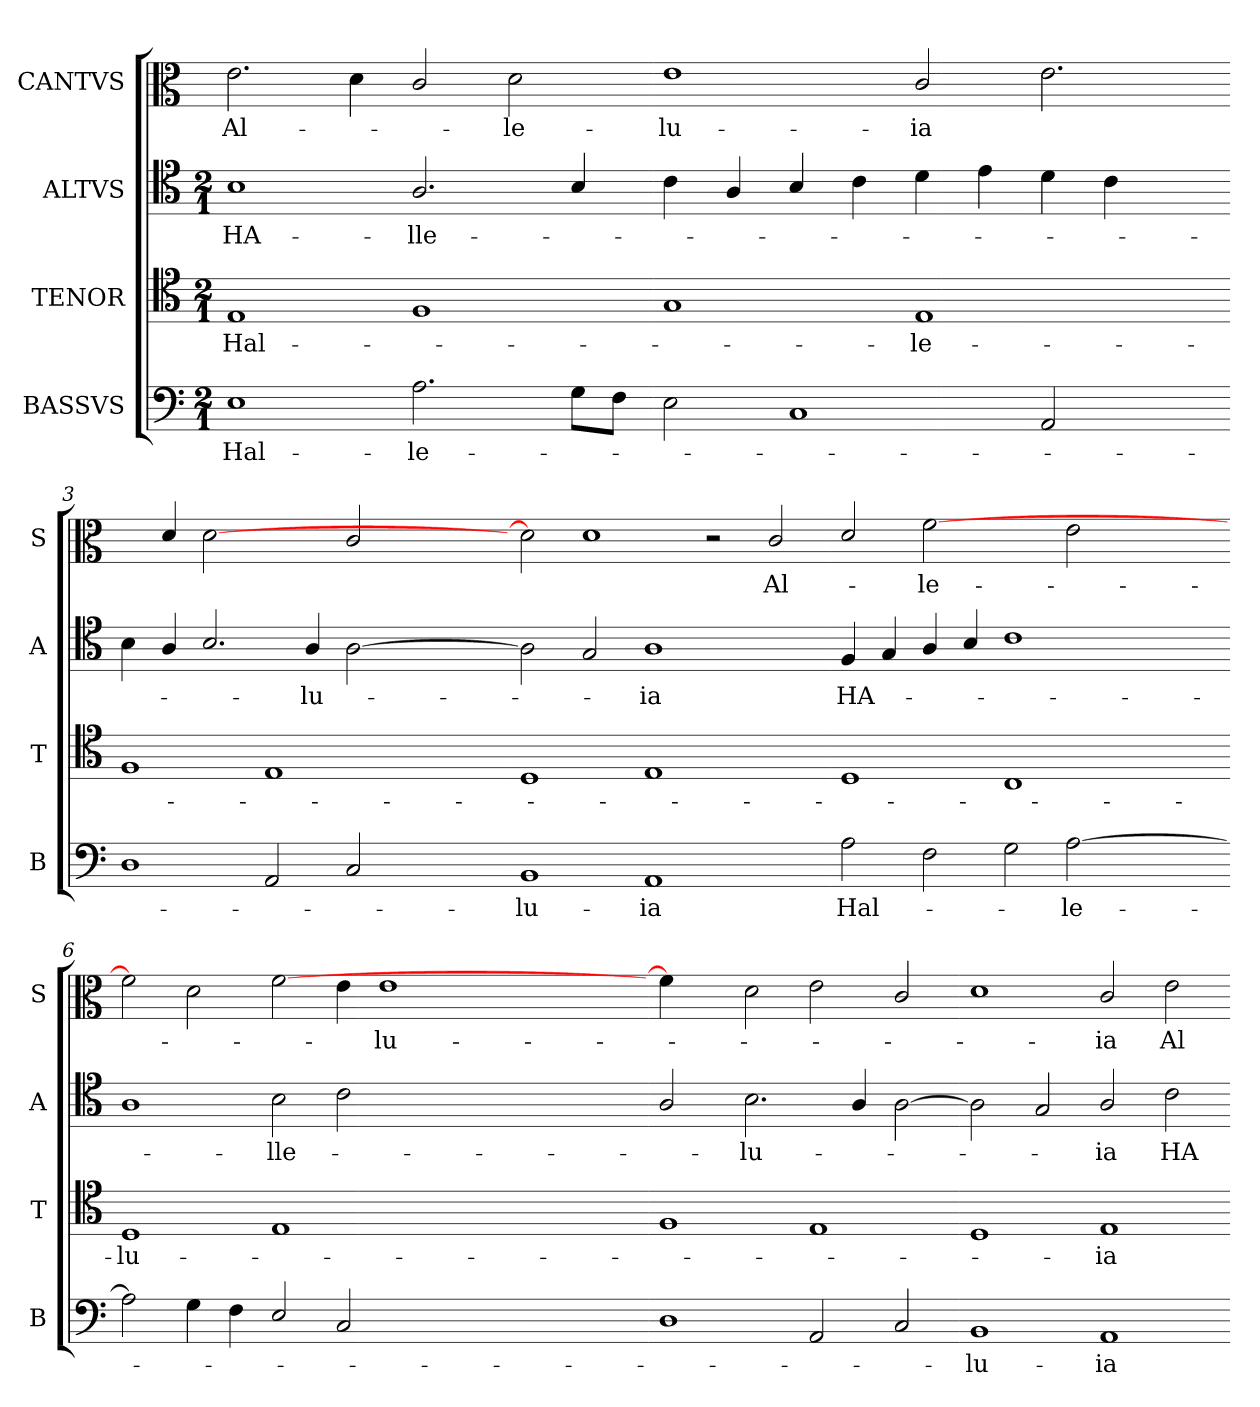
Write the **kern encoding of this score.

**kern	**text	**kern	**text	**kern	**text	**kern	**text
*part4	*part4	*part3	*part3	*part2	*part2	*part1	*part1
*staff4	*staff4	*staff3	*staff3	*staff2	*staff2	*staff1	*staff1
*I"BASSVS	*	*I"TENOR	*	*I"ALTVS	*	*I"CANTVS	*
*I'B	*	*I'T	*	*I'A	*	*I'S	*
*clefF4	*	*clefC4	*	*clefC4	*	*clefC3	*
*k[]	*	*k[]	*	*k[]	*	*k[]	*
*A:aeo	*	*A:aeo	*	*A:aeo	*	*A:aeo	*
*M2/1	*	*M2/1	*	*M2/1	*	*	*
=1	=1	=1	=1	=1	=1	=1	=1
1E	Hal-	1E	Hal-	1B	HA-	2.e\	Al-
.	.	.	.	.	.	4d\	.
2.A\	-le-	1F	.	2.A/	-lle-	2c/	.
.	.	.	.	.	.	2d\	-le-
8G\L	.	.	.	4B/	.	.	.
8F\J	.	.	.	.	.	.	.
=2-	=2-	=2-	=2-	=2-	=2-	=2-	=2-
2E\	.	1G	.	4c\	.	1e	-lu-
.	.	.	.	4A/	.	.	.
1C	.	.	.	4B/	.	.	.
.	.	.	.	4c\	.	.	.
.	.	1E	-le-	4d\	.	2c/	-ia
.	.	.	.	4e\	.	.	.
2AA/	.	.	.	4d\	.	2.e\	.
.	.	.	.	4c\	.	.	.
4ryy	.	4ryy	.	4ryy	.	.	.
=3-	=3-	=3-	=3-	=3-	=3-	=3-	=3-
1D	.	1F	.	4B\	.	4ryy	.
.	.	.	.	4A/	.	4d/	.
.	.	.	.	2.B/	.	[2d	.
2AA/	.	1E	.	.	.	2ryy	.
.	.	.	.	4A/	-lu-	.	.
2C/	.	.	.	[2A\	.	2c/	.
=4-	=4-	=4-	=4-	=4-	=4-	=4-	=4-
1BB	-lu-	1D	.	2A\]	.	2d]	.
.	.	.	.	2G/	.	1d	.
1AA	-ia	1E	.	1A	-ia	.	.
.	.	.	.	.	.	2r	.
!	!	!	!	!	!	!	!LO:LY:i
2ryy	.	2ryy	.	2ryy	.	2c/	Al-
=5-	=5-	=5-	=5-	=5-	=5-	=5-	=5-
!	!LO:LY:i	!	!	!	!LO:LY:i	!	!
2A\	Hal-	1D	.	4F/	HA-	2d/	.
.	.	.	.	4G/	.	.	.
!	!	!	!	!	!	!	!LO:LY:i
2F\	.	.	.	4A/	.	[2f	-le-
.	.	.	.	4B/	.	.	.
2G\	.	1C	.	1c	.	2ryy	.
!	!LO:LY:i	!	!	!	!	!	!
[2A\	-le-	.	.	.	.	2e\	.
=6-	=6-	=6-	=6-	=6-	=6-	=6-	=6-
2A\]	.	1D	-lu-	1A	.	2f]	.
4G\	.	.	.	.	.	2d\	.
4F\	.	.	.	.	.	.	.
!	!	!	!	!	!LO:LY:i	!	!
2E/	.	1E	.	2B\	-lle-	[2f\	.
2C/	.	.	.	2c\	.	4e\	.
!	!	!	!	!	!	!	!LO:LY:i
.	.	.	.	.	.	1e\	-lu-
2.ryy	.	2.ryy	.	2.ryy	.	.	.
=7-	=7-	=7-	=7-	=7-	=7-	=7-	=7-
1D	.	1F	.	2A/	.	4f\]	.
.	.	.	.	.	.	4ryy	.
!	!	!	!	!	!LO:LY:i	!	!
.	.	.	.	2.B\	-lu-	2d\	.
2AA/	.	1E	.	.	.	2e\	.
.	.	.	.	4A/	.	.	.
2C/	.	.	.	[2A\	.	2c/	.
=8-	=8-	=8-	=8-	=8-	=8-	=8-	=8-
!	!LO:LY:i	!	!	!	!	!	!
1BB	-lu-	1D	.	2A\]	.	1d	.
.	.	.	.	2G/	.	.	.
!	!	!	!	!	!	!LO:TX:b:t=[sc-below]	!
!	!	!	!	!LO:TX:b:t=[sc-below]	!	!	!
!	!	!LO:TX:b:t=[sc-below]	!	!	!	!	!
!LO:TX:a:t=[sc]	!	!	!	!	!	!	!
!	!LO:LY:i	!	!	!	!LO:LY:i	!	!LO:LY:i
1AA	-ia	1E	-ia	2A/	-ia	2c/	-ia
!	!	!	!	!	!LO:LY:i	!	!LO:LY:i
.	.	.	.	2c\	HA-	2e\	Al-
=-	=-	=-	=-	=-	=-	=-	=-
*-	*-	*-	*-	*-	*-	*-	*-
